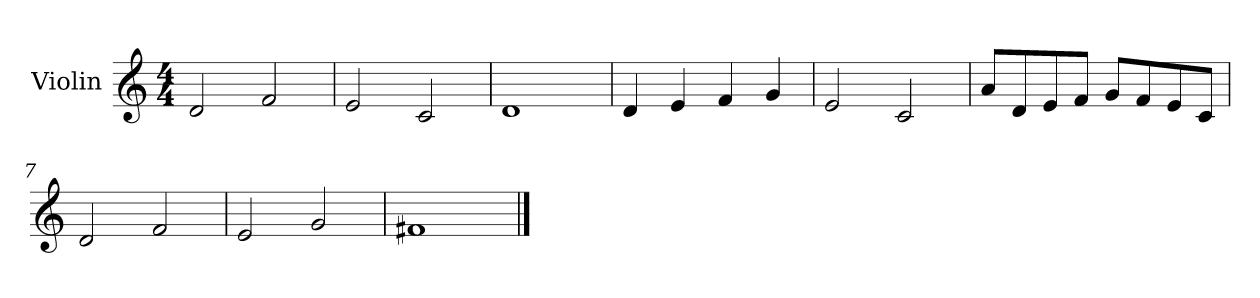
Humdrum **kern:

**kern
*part1
*staff1
*I"Violin
*I'Vln.
*clefG2
*k[]
*M4/4
=1
2d/
2f/
=2
2e/
2c/
=3
1d
=4
4d/
4e/
4f/
4g/
=5
2e/
2c/
=6
8a/L
8d/
8e/
8f/J
8g/L
8f/
8e/
8c/J
=7
2d/
2f/
=8
2e/
2g/
=9
1f#X
==
*-
